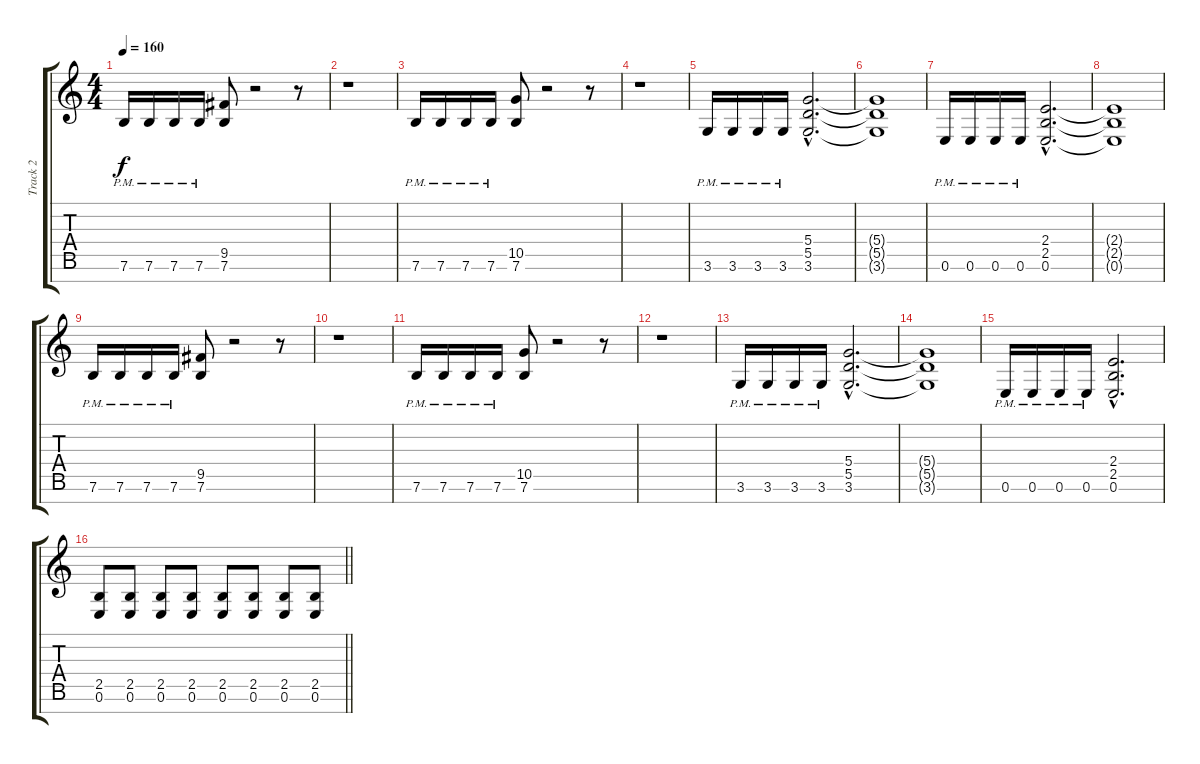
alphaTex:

\track ("Track 2" "Track 2") {instrument distortionguitar}
\staff {score tabs}
\tuning (E4 B3 G3 D3 A2 E2 B1) {hide}
\ts (4 4)
\section ("" "")
\tempo 160
\clef g2
\ks c
7.6{pm}.16{dy f} 7.6{pm}.16 7.6{pm}.16 7.6{pm}.16 (9.5 7.6).8 r.2 r.8 |
r.1 |
7.6{pm}.16 7.6{pm}.16 7.6{pm}.16 7.6{pm}.16 (10.5 7.6).8 r.2 r.8 |
r.1 |
3.6{pm}.16 3.6{pm}.16 3.6{pm}.16 3.6{pm}.16 (5.4{hac} 5.5{hac} 3.6{hac}).2{d} |
(5.4{t} 5.5{t} 3.6{t}).1 |
0.6{pm}.16 0.6{pm}.16 0.6{pm}.16 0.6{pm}.16 (2.4{hac} 2.5{hac} 0.6{hac}).2{d} |
(2.4{t} 2.5{t} 0.6{t}).1 |
7.6{pm}.16 7.6{pm}.16 7.6{pm}.16 7.6{pm}.16 (9.5 7.6).8 r.2 r.8 |
r.1 |
7.6{pm}.16 7.6{pm}.16 7.6{pm}.16 7.6{pm}.16 (10.5 7.6).8 r.2 r.8 |
r.1 |
3.6{pm}.16 3.6{pm}.16 3.6{pm}.16 3.6{pm}.16 (5.4{hac} 5.5{hac} 3.6{hac}).2{d} |
(5.4{t} 5.5{t} 3.6{t}).1 |
0.6{pm}.16 0.6{pm}.16 0.6{pm}.16 0.6{pm}.16 (2.4{hac} 2.5{hac} 0.6{hac}).2{d} |
\barLineRight lightlight
(2.5 0.6).8 (2.5 0.6).8 (2.5 0.6).8 (2.5 0.6).8 (2.5 0.6).8 (2.5 0.6).8 (2.5 0.6).8 (2.5 0.6).8
